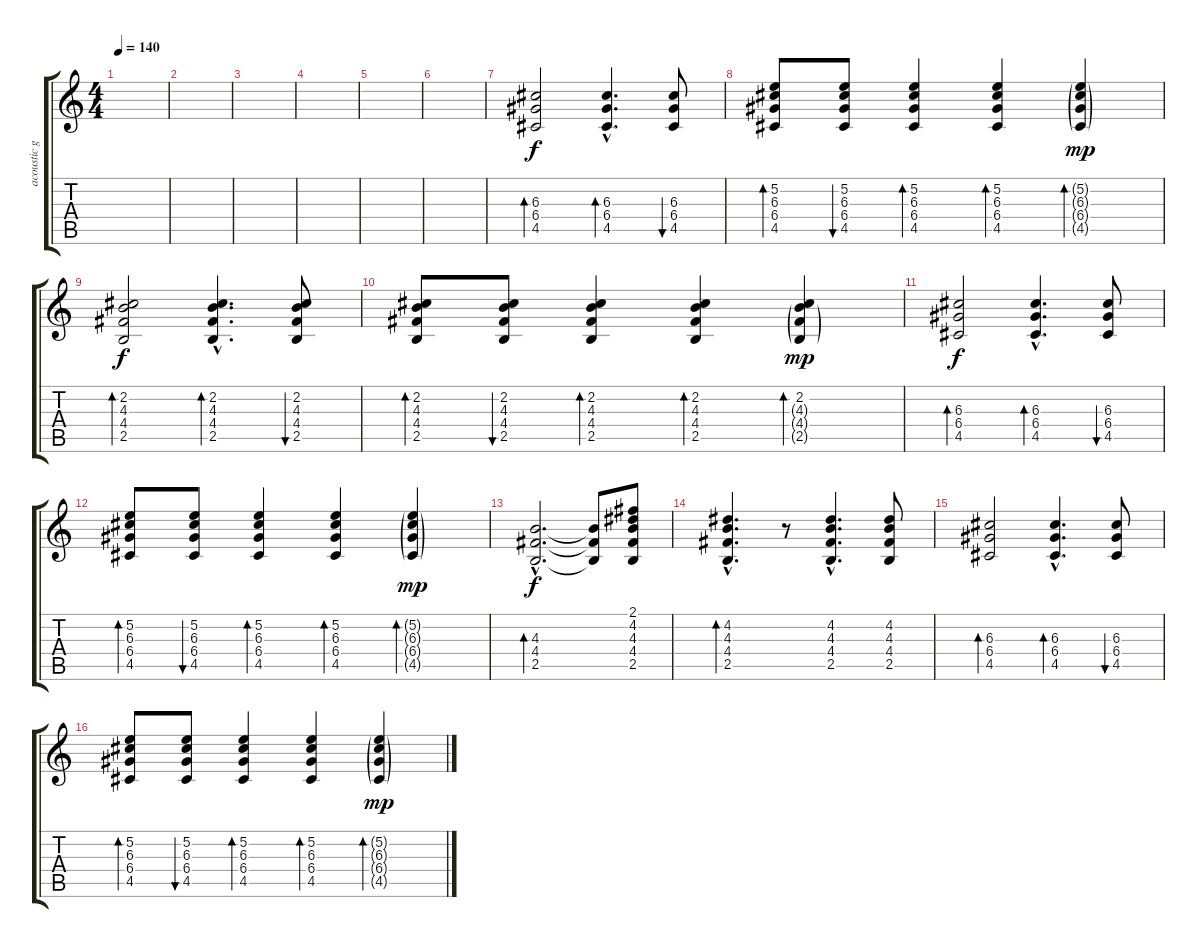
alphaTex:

\track ("acoustic guitar" "acoustic g") {instrument acousticguitarsteel}
\staff {score tabs}
\tuning (E4 B3 G3 D3 A2 E2) {hide}
\ts (4 4)
\tempo 140
\clef g2
\ks c
|
|
|
|
|
|
(6.3 6.4 4.5).2{bd 120 volume 5} (6.3{hac} 6.4{hac} 4.5{hac}).4{d bd 30} (6.3 6.4 4.5).8{bu 60} |
(5.2 6.3 6.4 4.5).8{bd 30} (5.2 6.3 6.4 4.5).8{bu 30} (5.2 6.3 6.4 4.5).4{bd 30} (5.2 6.3 6.4 4.5).4{bd 30} (5.2{g} 6.3{g} 6.4{g} 4.5{g}).4{bd 30 dy mp} |
(2.2 4.3 4.4 2.5).2{bd 60 dy f} (2.2{hac} 4.3{hac} 4.4{hac} 2.5{hac}).4{d bd 30} (2.2 4.3 4.4 2.5).8{bu 60} |
(2.2 4.3 4.4 2.5).8{bd 30} (2.2 4.3 4.4 2.5).8{bu 30} (2.2 4.3 4.4 2.5).4{bd 30} (2.2 4.3 4.4 2.5).4{bd 30} (2.2 4.3{g} 4.4{g} 2.5{g}).4{bd 30 dy mp} |
(6.3 6.4 4.5).2{bd 240 dy f} (6.3{hac} 6.4{hac} 4.5{hac}).4{d bd 30} (6.3 6.4 4.5).8{bu 60} |
(5.2 6.3 6.4 4.5).8{bd 30} (5.2 6.3 6.4 4.5).8{bu 30} (5.2 6.3 6.4 4.5).4{bd 30} (5.2 6.3 6.4 4.5).4{bd 30} (5.2{g} 6.3{g} 6.4{g} 4.5{g}).4{bd 30 dy mp} |
(4.3{hac} 4.4{hac} 2.5{hac}).2{d bd 60 dy f} (4.3{t} 4.4{t} 2.5{t}).8 (2.1 4.2 4.3 4.4 2.5).8 |
(4.2{hac} 4.3{hac} 4.4{hac} 2.5{hac}).4{d bd 30} r.8 (4.2{hac} 4.3{hac} 4.4{hac} 2.5{hac}).4{d} (4.2 4.3 4.4 2.5).8 |
(6.3 6.4 4.5).2{bd 240} (6.3{hac} 6.4{hac} 4.5{hac}).4{d bd 30} (6.3 6.4 4.5).8{bu 60} |
(5.2 6.3 6.4 4.5).8{bd 30} (5.2 6.3 6.4 4.5).8{bu 30} (5.2 6.3 6.4 4.5).4{bd 30} (5.2 6.3 6.4 4.5).4{bd 30} (5.2{g} 6.3{g} 6.4{g} 4.5{g}).4{bd 30 dy mp}
